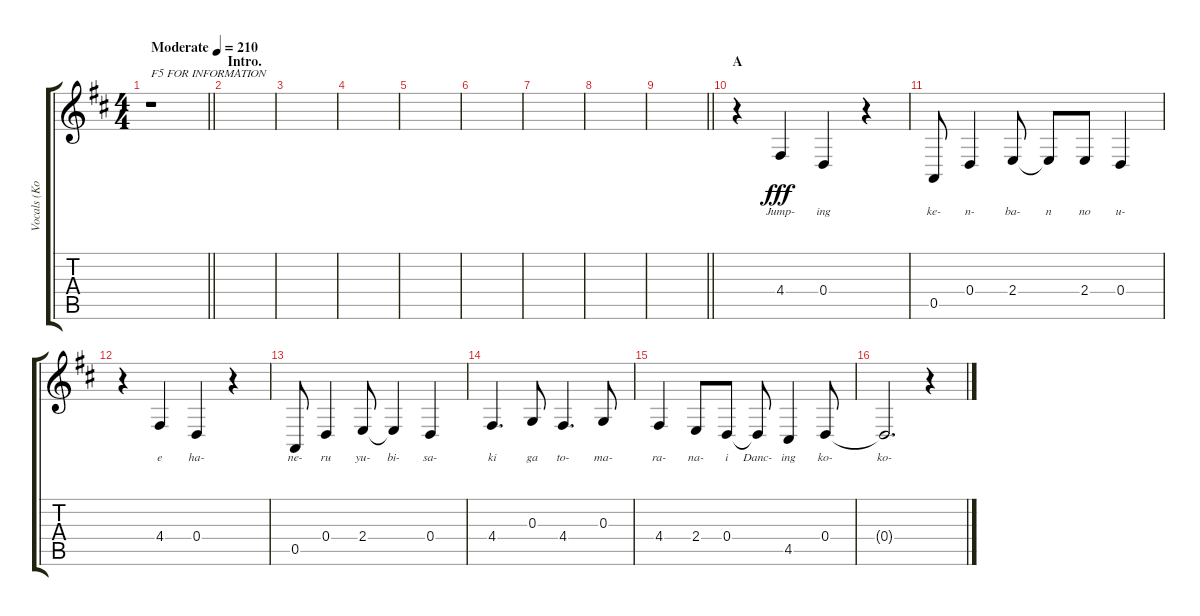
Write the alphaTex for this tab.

\track ("Vocals (Kotobuki Tsumugi)" "Vocals (Ko") {instrument altosax}
\staff {score tabs}
\tuning (E4 B3 G3 D3 A2 E2) {hide}
\ts (4 4)
\tempo (210 "Moderate")
\clef g2
\barLineRight lightlight
\ks d
r.1{txt "F5 FOR INFORMATION" dy fff instrument altosax} |
\section ("" "Intro.")
|
|
|
|
|
|
|
\barLineRight lightlight
|
\section ("" "A")
r.4 4.4.4{lyrics (0 "Jump-") lyrics (1 "") lyrics (2 "") lyrics (3 "") lyrics (4 "")} 0.4.4{lyrics (0 "ing") lyrics (1 "") lyrics (2 "") lyrics (3 "") lyrics (4 "")} r.4 |
0.5.8{lyrics (0 "ke-") lyrics (1 "") lyrics (2 "") lyrics (3 "") lyrics (4 "")} 0.4.4{lyrics (0 "n-") lyrics (1 "") lyrics (2 "") lyrics (3 "") lyrics (4 "")} 2.4.8{lyrics (0 "ba-") lyrics (1 "") lyrics (2 "") lyrics (3 "") lyrics (4 "")} 2.4{t}.8{lyrics (0 "n") lyrics (1 "") lyrics (2 "") lyrics (3 "") lyrics (4 "")} 2.4.8{lyrics (0 "no") lyrics (1 "") lyrics (2 "") lyrics (3 "") lyrics (4 "")} 0.4.4{lyrics (0 "u-") lyrics (1 "") lyrics (2 "") lyrics (3 "") lyrics (4 "")} |
r.4 4.4.4{lyrics (0 "e") lyrics (1 "") lyrics (2 "") lyrics (3 "") lyrics (4 "")} 0.4.4{lyrics (0 "ha-") lyrics (1 "") lyrics (2 "") lyrics (3 "") lyrics (4 "")} r.4 |
0.5.8{lyrics (0 "ne-") lyrics (1 "") lyrics (2 "") lyrics (3 "") lyrics (4 "")} 0.4.4{lyrics (0 "ru") lyrics (1 "") lyrics (2 "") lyrics (3 "") lyrics (4 "")} 2.4.8{lyrics (0 "yu-") lyrics (1 "") lyrics (2 "") lyrics (3 "") lyrics (4 "")} 2.4{t}.4{lyrics (0 "bi-") lyrics (1 "") lyrics (2 "") lyrics (3 "") lyrics (4 "")} 0.4.4{lyrics (0 "sa-") lyrics (1 "") lyrics (2 "") lyrics (3 "") lyrics (4 "")} |
4.4.4{d lyrics (0 "ki") lyrics (1 "") lyrics (2 "") lyrics (3 "") lyrics (4 "")} 0.3.8{lyrics (0 "ga") lyrics (1 "") lyrics (2 "") lyrics (3 "") lyrics (4 "")} 4.4.4{d lyrics (0 "to-") lyrics (1 "") lyrics (2 "") lyrics (3 "") lyrics (4 "")} 0.3.8{lyrics (0 "ma-") lyrics (1 "") lyrics (2 "") lyrics (3 "") lyrics (4 "")} |
4.4.4{lyrics (0 "ra-") lyrics (1 "") lyrics (2 "") lyrics (3 "") lyrics (4 "")} 2.4.8{lyrics (0 "na-") lyrics (1 "") lyrics (2 "") lyrics (3 "") lyrics (4 "")} 0.4.8{lyrics (0 "i") lyrics (1 "") lyrics (2 "") lyrics (3 "") lyrics (4 "")} 0.4{t}.8{lyrics (0 "Danc-") lyrics (1 "") lyrics (2 "") lyrics (3 "") lyrics (4 "")} 4.5.4{lyrics (0 "ing") lyrics (1 "") lyrics (2 "") lyrics (3 "") lyrics (4 "")} 0.4.8{lyrics (0 "ko-") lyrics (1 "") lyrics (2 "") lyrics (3 "") lyrics (4 "")} |
0.4{t}.2{d lyrics (0 "ko-") lyrics (1 "") lyrics (2 "") lyrics (3 "") lyrics (4 "")} r.4
